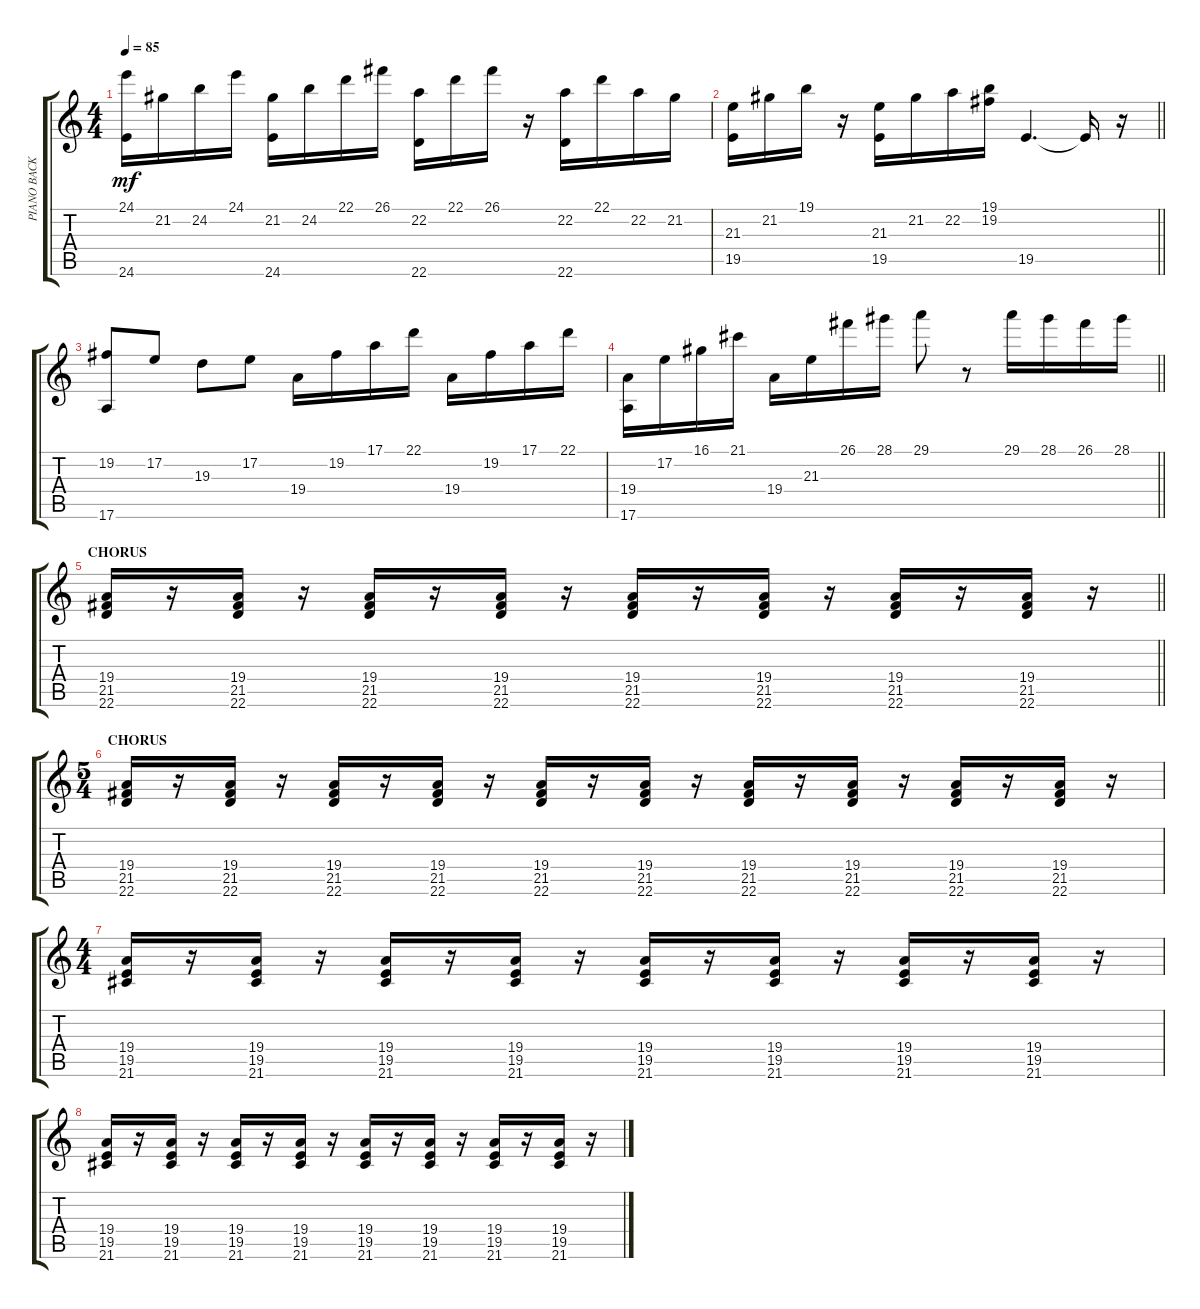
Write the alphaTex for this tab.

\track ("PIANO BACKING" "PIANO BACK") {instrument electricgrandpiano}
\staff {score tabs}
\tuning (E4 B3 G3 D3 A2 E2) {hide}
\ts (4 4)
\tempo 85
\clef g2
\ks c
(24.1 24.6).16{dy mf} 21.2.16 24.2.16 24.1.16 (21.2 24.6).16 24.2.16 22.1.16 26.1.16 (22.2 22.6).16 22.1.16 26.1.16 r.16 (22.2 22.6).16 22.1.16 22.2.16 21.2.16 |
\barLineRight lightlight
(21.3 19.5).16 21.2.16 19.1.16 r.16 (21.3 19.5).16 21.2.16 22.2.16 (19.1 19.2).16 19.5.4{d} 19.5{t}.16 r.16 |
(19.2 17.6).8 17.2.8 19.3.8 17.2.8 19.4.16 19.2.16 17.1.16 22.1.16 19.4.16 19.2.16 17.1.16 22.1.16 |
\barLineRight lightlight
(19.4 17.6).16 17.2.16 16.1.16 21.1.16 19.4.16 21.3.16 26.1.16 28.1.16 29.1.8 r.8 29.1.16 28.1.16 26.1.16 28.1.16 |
\section ("" "CHORUS")
\barLineRight lightlight
(19.4 21.5 22.6).16 r.16 (19.4 21.5 22.6).16 r.16 (19.4 21.5 22.6).16 r.16 (19.4 21.5 22.6).16 r.16 (19.4 21.5 22.6).16 r.16 (19.4 21.5 22.6).16 r.16 (19.4 21.5 22.6).16 r.16 (19.4 21.5 22.6).16 r.16 |
\ts (5 4)
\section ("" "CHORUS")
(19.4 21.5 22.6).16 r.16 (19.4 21.5 22.6).16 r.16 (19.4 21.5 22.6).16 r.16 (19.4 21.5 22.6).16 r.16 (19.4 21.5 22.6).16 r.16 (19.4 21.5 22.6).16 r.16 (19.4 21.5 22.6).16 r.16 (19.4 21.5 22.6).16 r.16 (19.4 21.5 22.6).16 r.16 (19.4 21.5 22.6).16 r.16 |
\ts (4 4)
(19.4 19.5 21.6).16 r.16 (19.4 19.5 21.6).16 r.16 (19.4 19.5 21.6).16 r.16 (19.4 19.5 21.6).16 r.16 (19.4 19.5 21.6).16 r.16 (19.4 19.5 21.6).16 r.16 (19.4 19.5 21.6).16 r.16 (19.4 19.5 21.6).16 r.16 |
(19.4 19.5 21.6).16 r.16 (19.4 19.5 21.6).16 r.16 (19.4 19.5 21.6).16 r.16 (19.4 19.5 21.6).16 r.16 (19.4 19.5 21.6).16 r.16 (19.4 19.5 21.6).16 r.16 (19.4 19.5 21.6).16 r.16 (19.4 19.5 21.6).16 r.16
